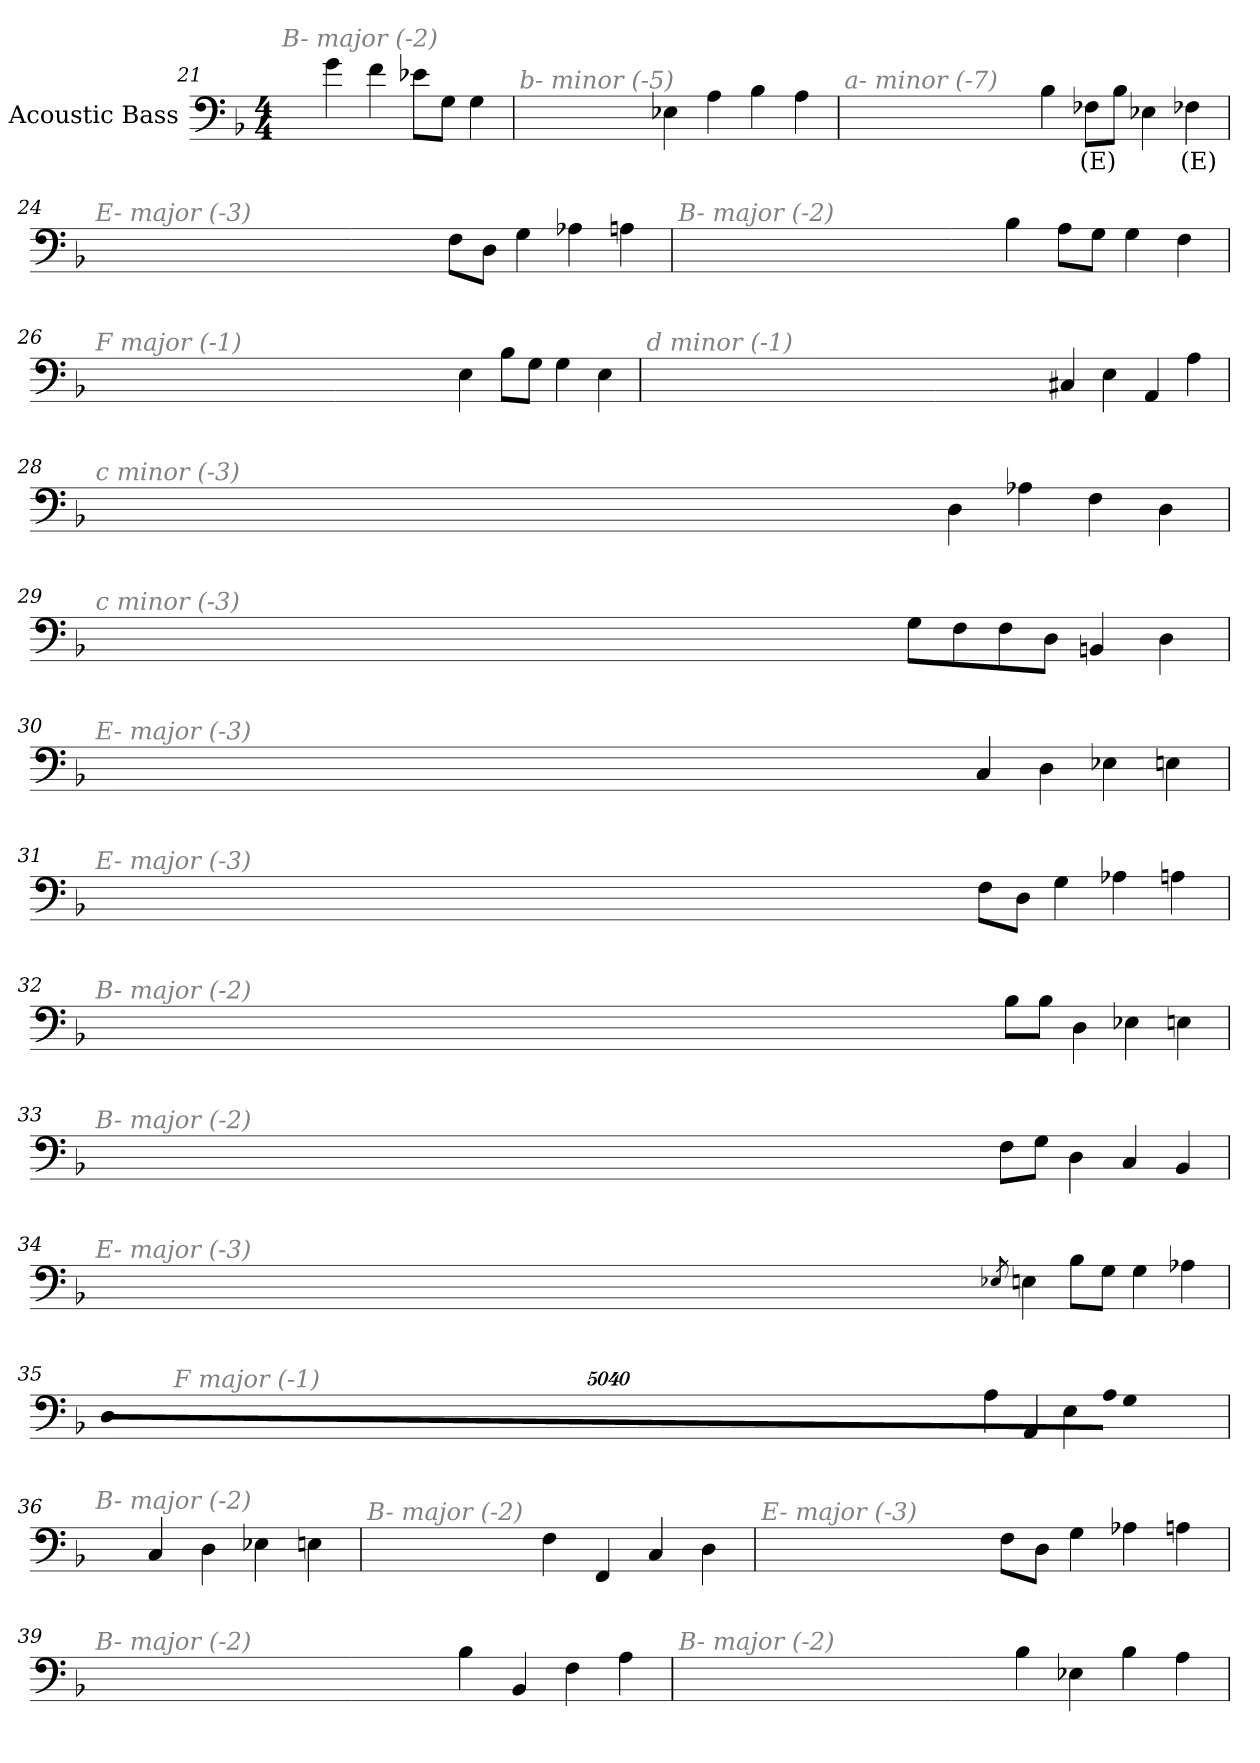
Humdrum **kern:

**kern	**text
*part1	*part1
*staff1	*staff1
*I"Acoustic Bass	*
*clefF4	*
*ITrd7c12	*
*k[b-]	*
*F:	*
*M4/4	*
=21	=21
!LO:TX:i:color=#808080:t=B- major (-2)	!
4G	.
4F	.
8E-XL	.
8GGJ	.
4GG	.
=22	=22
!LO:TX:i:color=#808080:t=b- minor (-5)	!
4EE-X	.
4AA	.
4BB-	.
4AA	.
=23	=23
!LO:TX:i:color=#808080:t=a- minor (-7)	!
4BB-	.
8FF-XiL	(E)
8BB-J	.
4EE-X	.
4FF-Xi	(E)
=24	=24
!LO:TX:i:color=#808080:t=E- major (-3)	!
8FFL	.
8DDJ	.
4GG	.
4AA-X	.
4AAn	.
=25	=25
!LO:TX:i:color=#808080:t=B- major (-2)	!
4BB-	.
8AAL	.
8GGJ	.
4GG	.
4FF	.
=26	=26
!LO:TX:i:color=#808080:t=F major (-1)	!
4EE	.
8BB-L	.
8GGJ	.
4GG	.
4EE	.
=27	=27
!LO:TX:i:color=#808080:t=d minor (-1)	!
4CC#X	.
4EE	.
4AAA	.
4AA	.
=28	=28
!LO:TX:i:color=#808080:t=c minor (-3)	!
4DD	.
4AA-X	.
4FF	.
4DD	.
=29	=29
!LO:TX:i:color=#808080:t=c minor (-3)	!
8GGL	.
8FF	.
8FF	.
8DDJ	.
4BBBn	.
4DD	.
=30	=30
!LO:TX:i:color=#808080:t=E- major (-3)	!
4CC	.
4DD	.
4EE-X	.
4EEn	.
=31	=31
!LO:TX:i:color=#808080:t=E- major (-3)	!
8FFL	.
8DDJ	.
4GG	.
4AA-X	.
4AAn	.
=32	=32
!LO:TX:i:color=#808080:t=B- major (-2)	!
8BB-L	.
8BB-J	.
4DD	.
4EE-X	.
4EEn	.
=33	=33
!LO:TX:i:color=#808080:t=B- major (-2)	!
8FFL	.
8GGJ	.
4DD	.
4CC	.
4BBB-	.
=34	=34
8qEE-X	.
!LO:TX:i:color=#808080:t=E- major (-3)	!
4EEn	.
8BB-L	.
8GGJ	.
4GG	.
4AA-X	.
=35	=35
!LO:TX:i:color=#808080:t=F major (-1)	!
4AA	.
4AAA	.
4EE	.
!LO:N:vis=8	!
40320%3347AAL	.
!LO:N:vis=8	!
40320%3347GG	.
!LO:N:vis=8	!
40320%3347DDJ	.
=36	=36
!LO:TX:i:color=#808080:t=B- major (-2)	!
4CC	.
4DD	.
4EE-X	.
4EEn	.
=37	=37
!LO:TX:i:color=#808080:t=B- major (-2)	!
4FF	.
4FFF	.
4CC	.
4DD	.
=38	=38
!LO:TX:i:color=#808080:t=E- major (-3)	!
8FFL	.
8DDJ	.
4GG	.
4AA-X	.
4AAn	.
=39	=39
!LO:TX:i:color=#808080:t=B- major (-2)	!
4BB-	.
4BBB-	.
4FF	.
4AA	.
=40	=40
!LO:TX:i:color=#808080:t=B- major (-2)	!
4BB-	.
4EE-X	.
4BB-	.
4AA	.
=	=
*-	*-
